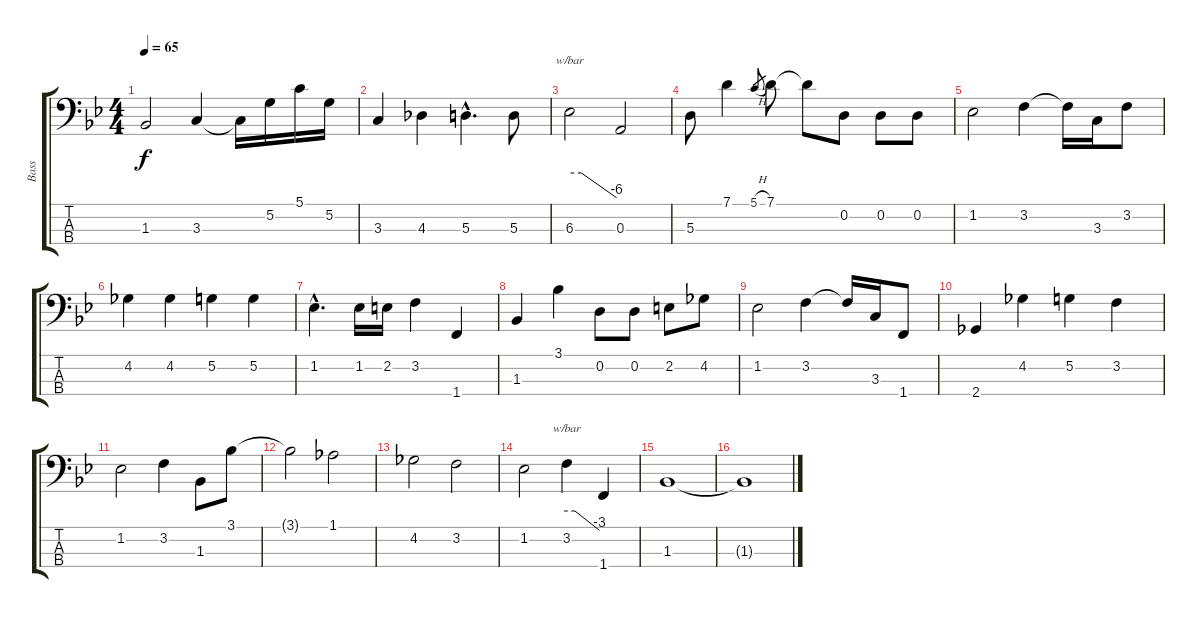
\track ("Bass" "Bass") {instrument electricbassfinger}
\staff {score tabs}
\tuning (G2 D2 A1 E1) {hide}
\ts (4 4)
\tempo 65
\clef f4
\ks bb
1.3.2{dy f} 3.3.4 3.3{t}.16 5.2.16 5.1.16 5.2.16 |
3.3.4 4.3.4 5.3{hac}.4{d} 5.3.8 |
6.3.2{tbe (custom default 0 0 15 0 60 -24)} 0.3.2 |
5.3.8 7.1.4 5.1{h}.8{gr} 7.1.8 7.1{t}.8 0.2.8 0.2.8 0.2.8 |
1.2.2 3.2.4 3.2{t}.16 3.3.16 3.2.8 |
4.2.4 4.2.4 5.2.4 5.2.4 |
1.2{hac}.4{d} 1.2.16 2.2.16 3.2.4 1.4.4 |
1.3.4 3.1.4 0.2.8 0.2.8 2.2.8 4.2.8 |
1.2.2 3.2.4 3.2{t}.16 3.3.16 1.4.8 |
2.4.4 4.2.4 5.2.4 3.2.4 |
1.2.2 3.2.4 1.3.8 3.1.8 |
3.1{t}.2 1.1.2 |
4.2.2 3.2.2 |
1.2.2 3.2.4{tbe (custom default 0 0 15 0 60 -12)} 1.4.4 |
1.3.1 |
1.3{t}.1
